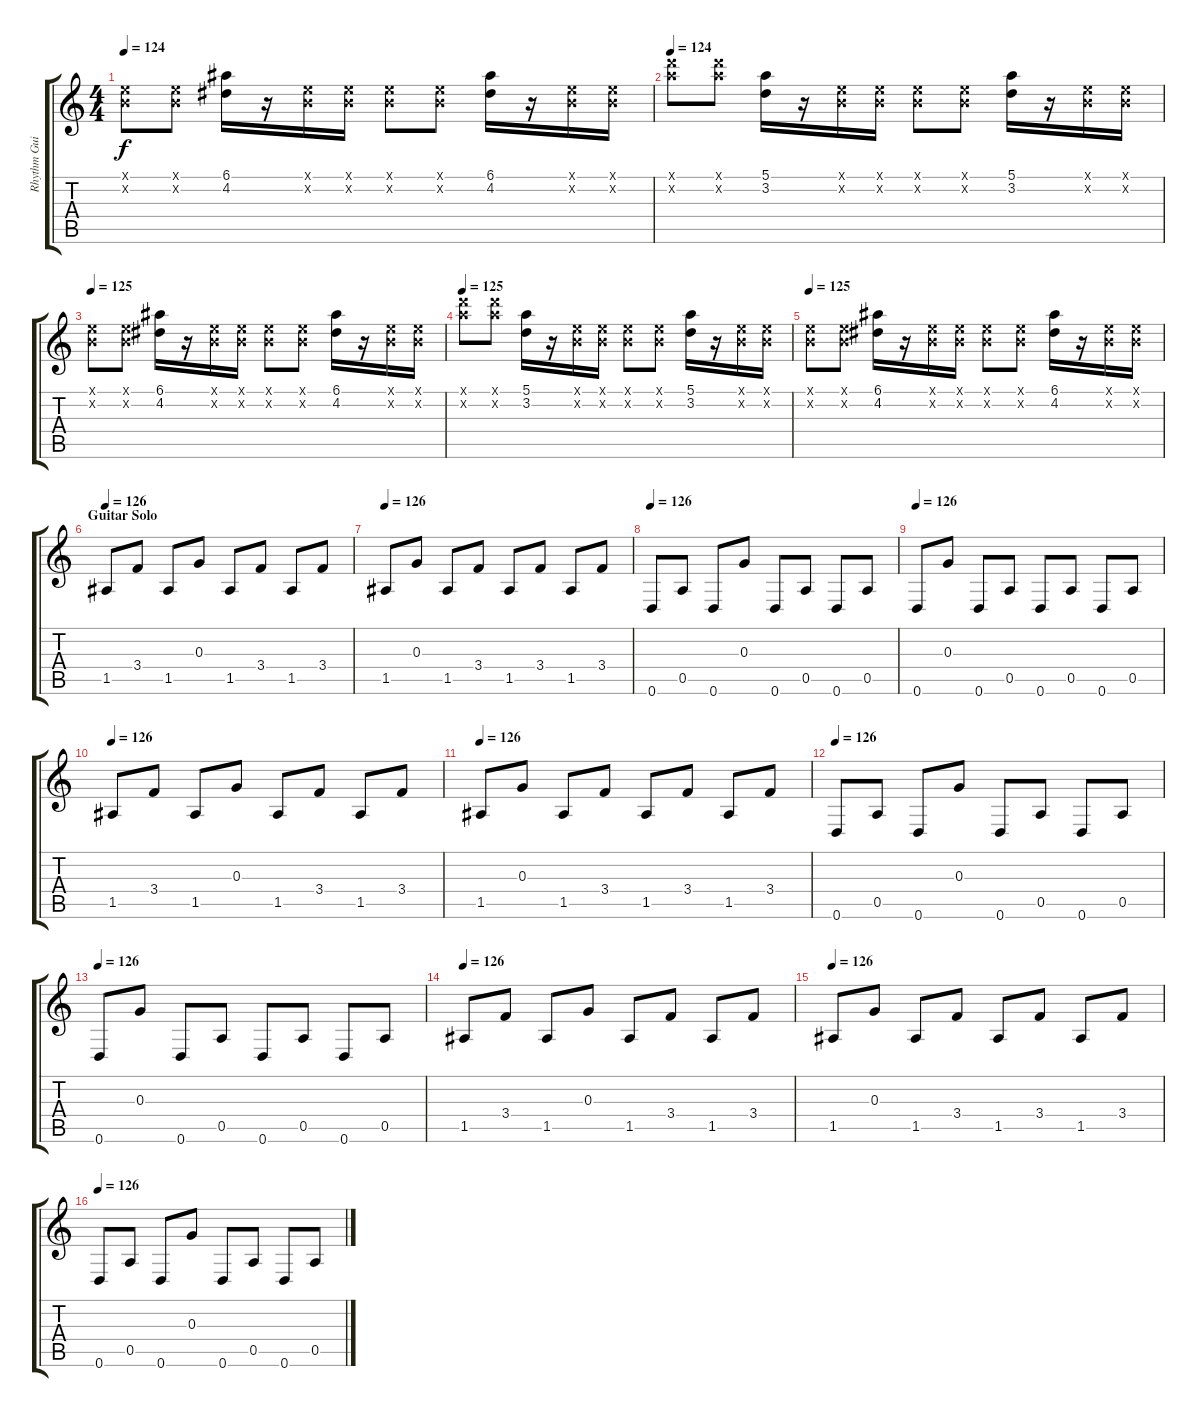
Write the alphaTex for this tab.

\track ("Rhythm Guitar 1" "Rhythm Gui") {instrument overdrivenguitar}
\staff {score tabs}
\tuning (E4 B3 G3 D3 A2 D2) {hide}
\ts (4 4)
\tempo 124
\clef g2
\ks c
(0.1{x} 0.2{x}).8{dy f} (0.1{x} 0.2{x}).8 (6.1 4.2).16 r.16 (0.1{x} 0.2{x}).16 (0.1{x} 0.2{x}).16 (0.1{x} 0.2{x}).8 (0.1{x} 0.2{x}).8 (6.1 4.2).16 r.16 (0.1{x} 0.2{x}).16 (0.1{x} 0.2{x}).16 |
\tempo 124
(10.1{x} 10.2{x}).8 (10.1{x} 10.2{x}).8 (5.1 3.2).16 r.16 (0.1{x} 0.2{x}).16 (0.1{x} 0.2{x}).16 (0.1{x} 0.2{x}).8 (0.1{x} 0.2{x}).8 (5.1 3.2).16 r.16 (0.1{x} 0.2{x}).16 (0.1{x} 0.2{x}).16 |
\tempo 125
(0.1{x} 0.2{x}).8 (0.1{x} 0.2{x}).8 (6.1 4.2).16 r.16 (0.1{x} 0.2{x}).16 (0.1{x} 0.2{x}).16 (0.1{x} 0.2{x}).8 (0.1{x} 0.2{x}).8 (6.1 4.2).16 r.16 (0.1{x} 0.2{x}).16 (0.1{x} 0.2{x}).16 |
\tempo 125
(10.1{x} 10.2{x}).8 (10.1{x} 10.2{x}).8 (5.1 3.2).16 r.16 (0.1{x} 0.2{x}).16 (0.1{x} 0.2{x}).16 (0.1{x} 0.2{x}).8 (0.1{x} 0.2{x}).8 (5.1 3.2).16 r.16 (0.1{x} 0.2{x}).16 (0.1{x} 0.2{x}).16 |
\tempo 125
(0.1{x} 0.2{x}).8 (0.1{x} 0.2{x}).8 (6.1 4.2).16 r.16 (0.1{x} 0.2{x}).16 (0.1{x} 0.2{x}).16 (0.1{x} 0.2{x}).8 (0.1{x} 0.2{x}).8 (6.1 4.2).16 r.16 (0.1{x} 0.2{x}).16 (0.1{x} 0.2{x}).16 |
\section ("" "Guitar Solo")
\tempo 126
1.5.8 3.4.8 1.5.8 0.3.8 1.5.8 3.4.8 1.5.8 3.4.8 |
\tempo 126
1.5.8 0.3.8 1.5.8 3.4.8 1.5.8 3.4.8 1.5.8 3.4.8 |
\tempo 126
0.6.8 0.5.8 0.6.8 0.3.8 0.6.8 0.5.8 0.6.8 0.5.8 |
\tempo 126
0.6.8 0.3.8 0.6.8 0.5.8 0.6.8 0.5.8 0.6.8 0.5.8 |
\tempo 126
1.5.8 3.4.8 1.5.8 0.3.8 1.5.8 3.4.8 1.5.8 3.4.8 |
\tempo 126
1.5.8 0.3.8 1.5.8 3.4.8 1.5.8 3.4.8 1.5.8 3.4.8 |
\tempo 126
0.6.8 0.5.8 0.6.8 0.3.8 0.6.8 0.5.8 0.6.8 0.5.8 |
\tempo 126
0.6.8 0.3.8 0.6.8 0.5.8 0.6.8 0.5.8 0.6.8 0.5.8 |
\tempo 126
1.5.8 3.4.8 1.5.8 0.3.8 1.5.8 3.4.8 1.5.8 3.4.8 |
\tempo 126
1.5.8 0.3.8 1.5.8 3.4.8 1.5.8 3.4.8 1.5.8 3.4.8 |
\tempo 126
0.6.8 0.5.8 0.6.8 0.3.8 0.6.8 0.5.8 0.6.8 0.5.8
